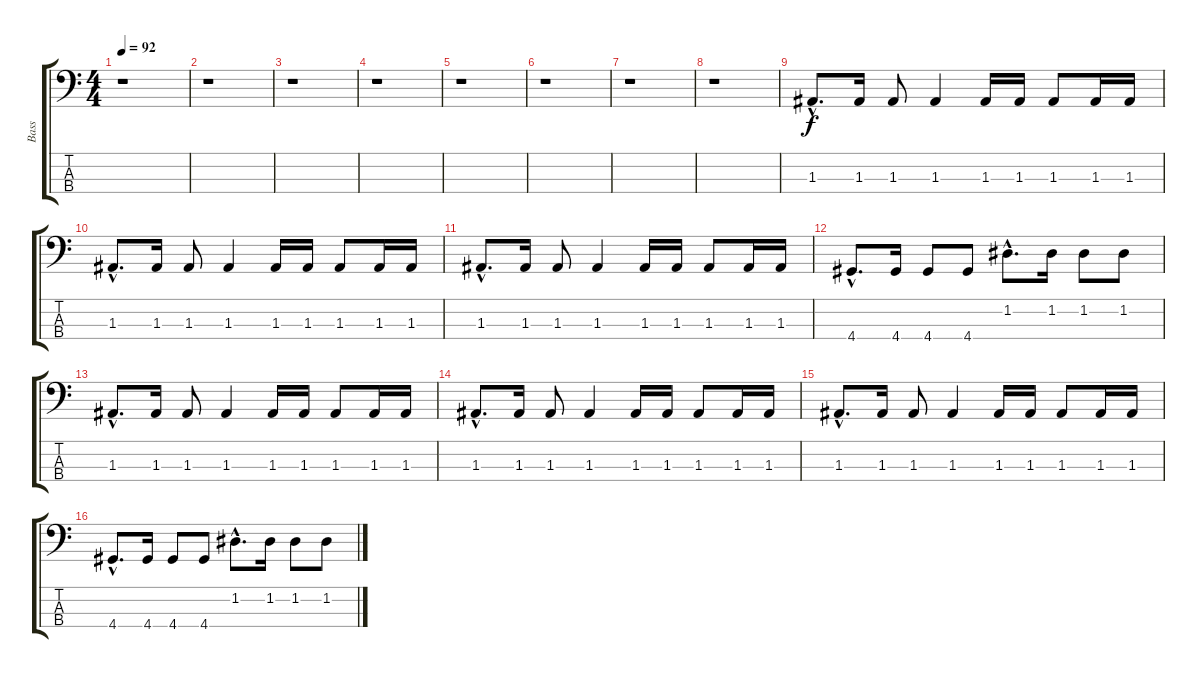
\track ("Bass" "Bass") {instrument electricbassfinger}
\staff {score tabs}
\tuning (G2 D2 A1 E1) {hide}
\ts (4 4)
\tempo 92
\clef f4
\ks c
r.1{dy f} |
r.1 |
r.1 |
r.1 |
r.1 |
r.1 |
r.1 |
r.1 |
1.3{hac}.8{d} 1.3.16 1.3.8 1.3.4 1.3.16 1.3.16 1.3.8 1.3.16 1.3.16 |
1.3{hac}.8{d} 1.3.16 1.3.8 1.3.4 1.3.16 1.3.16 1.3.8 1.3.16 1.3.16 |
1.3{hac}.8{d} 1.3.16 1.3.8 1.3.4 1.3.16 1.3.16 1.3.8 1.3.16 1.3.16 |
4.4{hac}.8{d} 4.4.16 4.4.8 4.4.8 1.2{hac}.8{d} 1.2.16 1.2.8 1.2.8 |
1.3{hac}.8{d} 1.3.16 1.3.8 1.3.4 1.3.16 1.3.16 1.3.8 1.3.16 1.3.16 |
1.3{hac}.8{d} 1.3.16 1.3.8 1.3.4 1.3.16 1.3.16 1.3.8 1.3.16 1.3.16 |
1.3{hac}.8{d} 1.3.16 1.3.8 1.3.4 1.3.16 1.3.16 1.3.8 1.3.16 1.3.16 |
4.4{hac}.8{d} 4.4.16 4.4.8 4.4.8 1.2{hac}.8{d} 1.2.16 1.2.8 1.2.8
